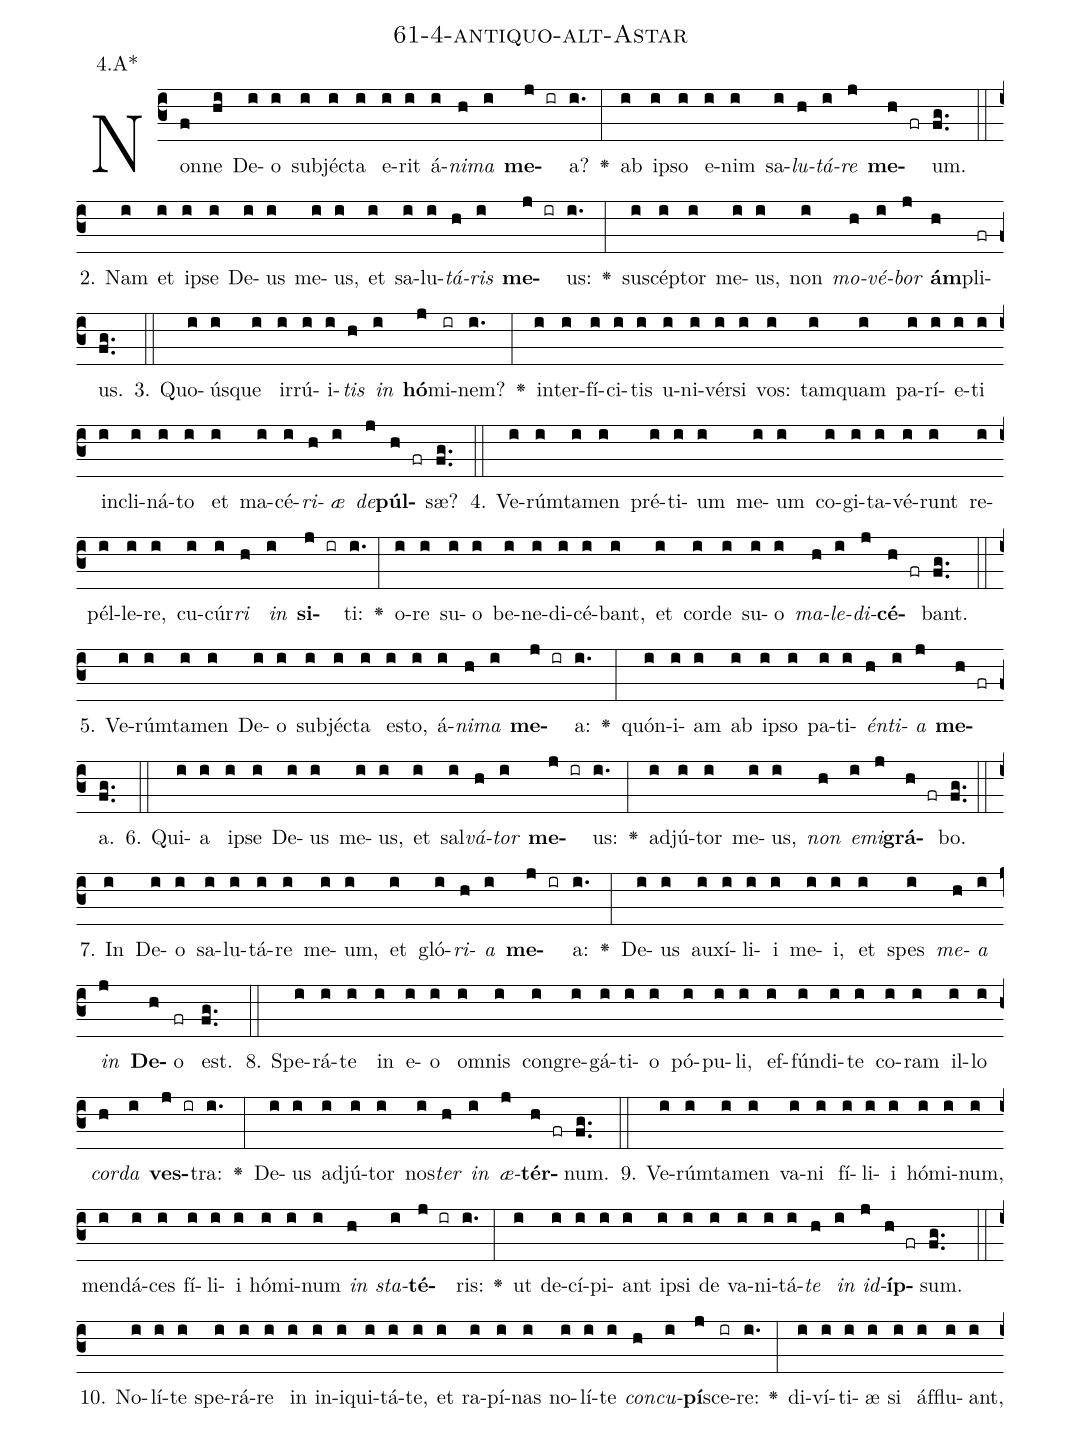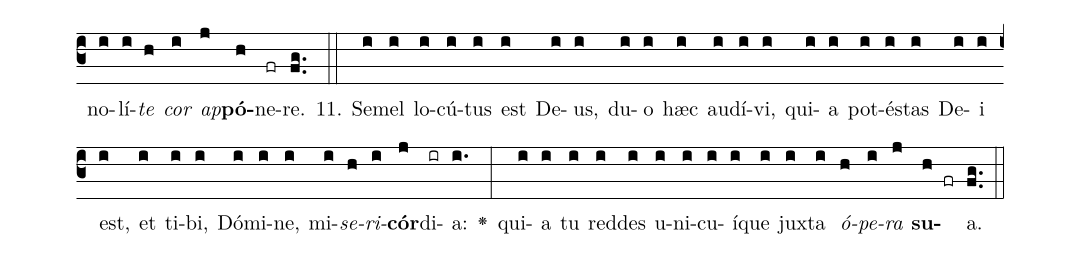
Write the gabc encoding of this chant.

name: 61-4-antiquo-alt-Astar;
annotation: 4.A*;
%%
(c3)Non(f)ne(hi) De(i)o(i) sub(i)jéc(i)ta(i) e(i)rit(i) á(i)<i>ni</i>(h)<i>ma</i>(i) <b>me</b>(j ir)a?(i.) <v>\greheightstar</v>(:) ab(i) ip(i)so(i) e(i)nim(i) sa(i)<i>lu</i>(h)<i>tá</i>(i)<i>re</i>(j) <b>me</b>(h fr)um.(fg..) (::)
2. Nam(i) et(i) ip(i)se(i) De(i)us(i) me(i)us,(i) et(i) sa(i)lu(i)<i>tá</i>(h)<i>ris</i>(i) <b>me</b>(j ir)us:(i.) <v>\greheightstar</v>(:) su(i)scép(i)tor(i) me(i)us,(i) non(i) <i>mo</i>(h)<i>vé</i>(i)<i>bor</i>(j) <b>ám</b>(h)pli(fr)us.(fg..) (::)
3. Quo(i)ús(i)que(i) ir(i)rú(i)i(i)<i>tis</i>(h) <i>in</i>(i) <b>hó</b>(j)mi(ir)nem?(i.) <v>\greheightstar</v>(:) in(i)ter(i)fí(i)ci(i)tis(i) u(i)ni(i)vér(i)si(i) vos:(i) tam(i)quam(i) pa(i)rí(i)e(i)ti(i) in(i)cli(i)ná(i)to(i) et(i) ma(i)cé(i)<i>ri</i>(h)<i>æ</i>(i) <i>de</i>(j)<b>púl</b>(h fr)sæ?(fg..) (::)
4. Ve(i)rúm(i)ta(i)men(i) pré(i)ti(i)um(i) me(i)um(i) co(i)gi(i)ta(i)vé(i)runt(i) re(i)pél(i)le(i)re,(i) cu(i)cúr(i)<i>ri</i>(h) <i>in</i>(i) <b>si</b>(j ir)ti:(i.) <v>\greheightstar</v>(:) o(i)re(i) su(i)o(i) be(i)ne(i)di(i)cé(i)bant,(i) et(i) cor(i)de(i) su(i)o(i) <i>ma</i>(h)<i>le</i>(i)<i>di</i>(j)<b>cé</b>(h fr)bant.(fg..) (::)
5. Ve(i)rúm(i)ta(i)men(i) De(i)o(i) sub(i)jéc(i)ta(i) es(i)to,(i) á(i)<i>ni</i>(h)<i>ma</i>(i) <b>me</b>(j ir)a:(i.) <v>\greheightstar</v>(:) quón(i)i(i)am(i) ab(i) ip(i)so(i) pa(i)ti(i)<i>én</i>(h)<i>ti</i>(i)<i>a</i>(j) <b>me</b>(h fr)a.(fg..) (::)
6. Qui(i)a(i) ip(i)se(i) De(i)us(i) me(i)us,(i) et(i) sal(i)<i>vá</i>(h)<i>tor</i>(i) <b>me</b>(j ir)us:(i.) <v>\greheightstar</v>(:) ad(i)jú(i)tor(i) me(i)us,(i) <i>non</i>(h) <i>e</i>(i)<i>mi</i>(j)<b>grá</b>(h fr)bo.(fg..) (::)
7. In(i) De(i)o(i) sa(i)lu(i)tá(i)re(i) me(i)um,(i) et(i) gló(i)<i>ri</i>(h)<i>a</i>(i) <b>me</b>(j ir)a:(i.) <v>\greheightstar</v>(:) De(i)us(i) au(i)xí(i)li(i)i(i) me(i)i,(i) et(i) spes(i) <i>me</i>(h)<i>a</i>(i) <i>in</i>(j) <b>De</b>(h)o(fr) est.(fg..) (::)
8. Spe(i)rá(i)te(i) in(i) e(i)o(i) om(i)nis(i) con(i)gre(i)gá(i)ti(i)o(i) pó(i)pu(i)li,(i) ef(i)fún(i)di(i)te(i) co(i)ram(i) il(i)lo(i) <i>cor</i>(h)<i>da</i>(i) <b>ves</b>(j ir)tra:(i.) <v>\greheightstar</v>(:) De(i)us(i) ad(i)jú(i)tor(i) nos(i)<i>ter</i>(h) <i>in</i>(i) <i>æ</i>(j)<b>tér</b>(h fr)num.(fg..) (::)
9. Ve(i)rúm(i)ta(i)men(i) va(i)ni(i) fí(i)li(i)i(i) hó(i)mi(i)num,(i) men(i)dá(i)ces(i) fí(i)li(i)i(i) hó(i)mi(i)num(i) <i>in</i>(h) <i>sta</i>(i)<b>té</b>(j ir)ris:(i.) <v>\greheightstar</v>(:) ut(i) de(i)cí(i)pi(i)ant(i) ip(i)si(i) de(i) va(i)ni(i)tá(i)<i>te</i>(h) <i>in</i>(i) <i>id</i>(j)<b>íp</b>(h fr)sum.(fg..) (::)
10. No(i)lí(i)te(i) spe(i)rá(i)re(i) in(i) in(i)i(i)qui(i)tá(i)te,(i) et(i) ra(i)pí(i)nas(i) no(i)lí(i)te(i) <i>con</i>(h)<i>cu</i>(i)<b>pí</b>(j)sce(ir)re:(i.) <v>\greheightstar</v>(:) di(i)ví(i)ti(i)æ(i) si(i) áf(i)flu(i)ant,(i) no(i)lí(i)<i>te</i>(h) <i>cor</i>(i) <i>ap</i>(j)<b>pó</b>(h)ne(fr)re.(fg..) (::)
11. Se(i)mel(i) lo(i)cú(i)tus(i) est(i) De(i)us,(i) du(i)o(i) hæc(i) au(i)dí(i)vi,(i) qui(i)a(i) pot(i)és(i)tas(i) De(i)i(i) est,(i) et(i) ti(i)bi,(i) Dó(i)mi(i)ne,(i) mi(i)<i>se</i>(h)<i>ri</i>(i)<b>cór</b>(j)di(ir)a:(i.) <v>\greheightstar</v>(:) qui(i)a(i) tu(i) red(i)des(i) u(i)ni(i)cu(i)í(i)que(i) jux(i)ta(i) <i>ó</i>(h)<i>pe</i>(i)<i>ra</i>(j) <b>su</b>(h fr)a.(fg..) (::)
